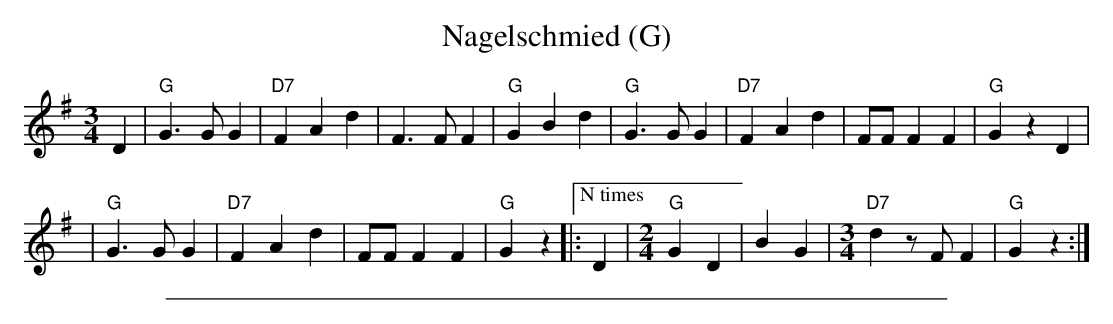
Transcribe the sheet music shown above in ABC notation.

X:1
T: Nagelschmied (G)
M: 3/4
L: 1/4
K: G
D \
| "G"G>GG | "D7"FAd | F>FF | "G"GBd \
| "G"G>GG | "D7"FAd | F/F/FF | "G"GzD |
| "G"G>GG | "D7"FAd | F/F/FF | "G"Gz  \
|:["N times" D |[M:2/4] "G"GD | BG |[M:3/4]"D7"dz/F/F | "G"Gz :|
